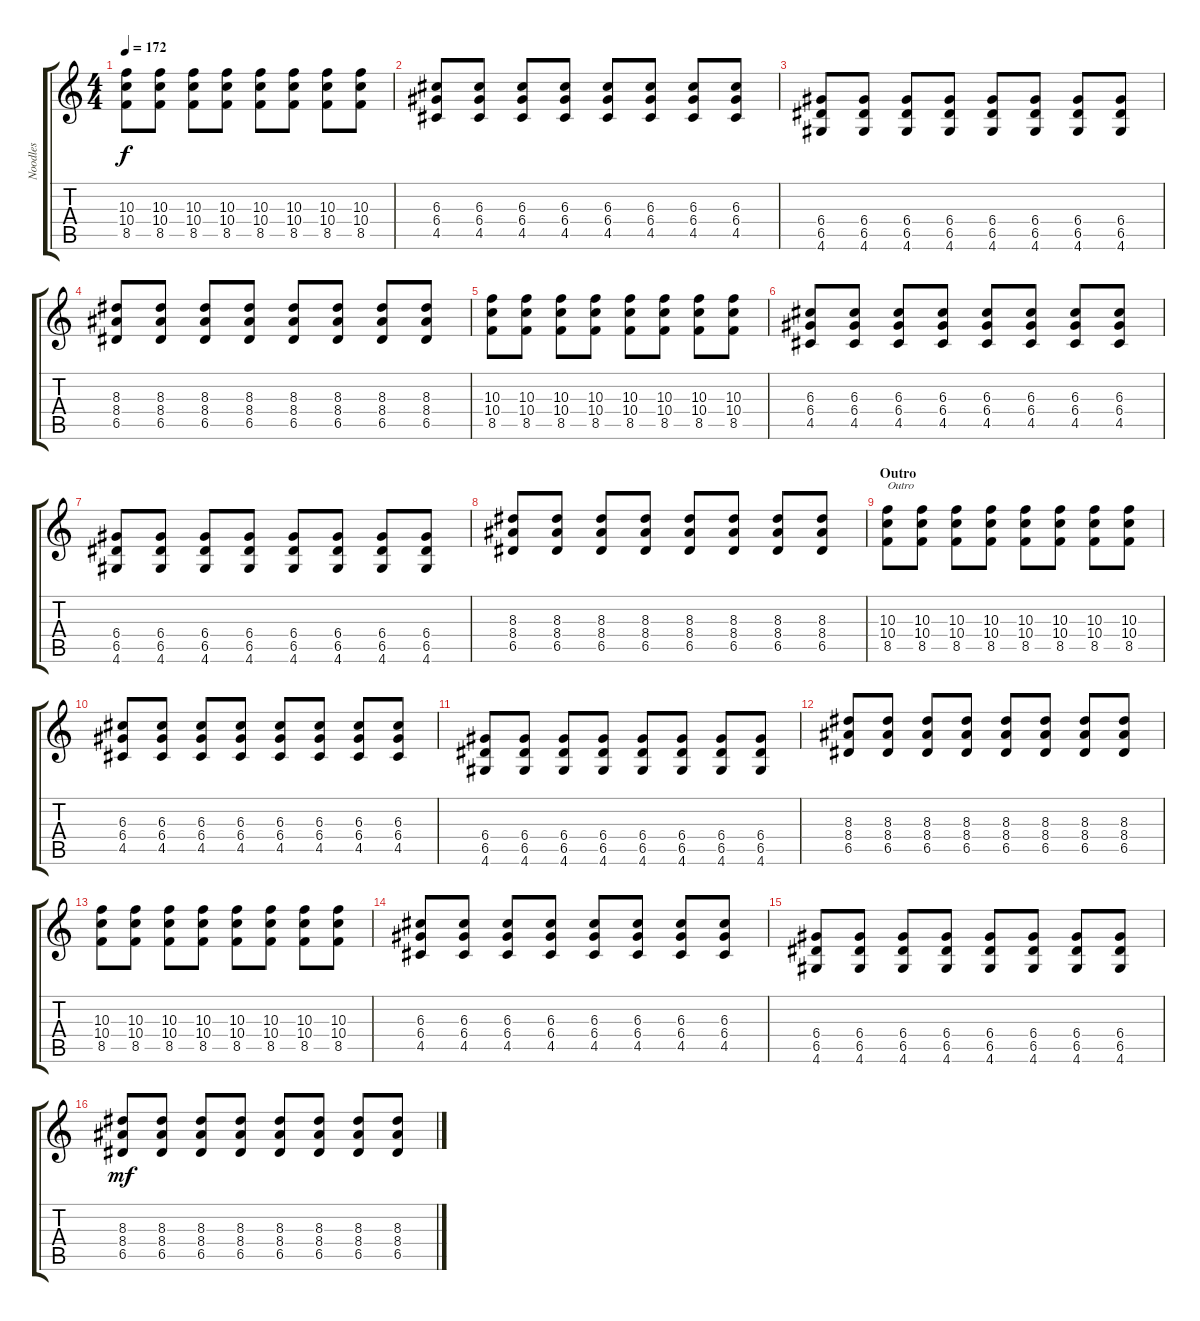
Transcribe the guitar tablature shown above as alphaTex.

\track ("Noodles" "Noodles") {instrument distortionguitar}
\staff {score tabs}
\tuning (E4 B3 G3 D3 A2 E2) {hide}
\ts (4 4)
\tempo 172
\clef g2
\ks c
(10.3 10.4 8.5).8{dy f} (10.3 10.4 8.5).8 (10.3 10.4 8.5).8 (10.3 10.4 8.5).8 (10.3 10.4 8.5).8 (10.3 10.4 8.5).8 (10.3 10.4 8.5).8 (10.3 10.4 8.5).8 |
(6.3 6.4 4.5).8 (6.3 6.4 4.5).8 (6.3 6.4 4.5).8 (6.3 6.4 4.5).8 (6.3 6.4 4.5).8 (6.3 6.4 4.5).8 (6.3 6.4 4.5).8 (6.3 6.4 4.5).8 |
(6.4 6.5 4.6).8 (6.4 6.5 4.6).8 (6.4 6.5 4.6).8 (6.4 6.5 4.6).8 (6.4 6.5 4.6).8 (6.4 6.5 4.6).8 (6.4 6.5 4.6).8 (6.4 6.5 4.6).8 |
(8.3 8.4 6.5).8 (8.3 8.4 6.5).8 (8.3 8.4 6.5).8 (8.3 8.4 6.5).8 (8.3 8.4 6.5).8 (8.3 8.4 6.5).8 (8.3 8.4 6.5).8 (8.3 8.4 6.5).8 |
(10.3 10.4 8.5).8 (10.3 10.4 8.5).8 (10.3 10.4 8.5).8 (10.3 10.4 8.5).8 (10.3 10.4 8.5).8 (10.3 10.4 8.5).8 (10.3 10.4 8.5).8 (10.3 10.4 8.5).8 |
(6.3 6.4 4.5).8 (6.3 6.4 4.5).8 (6.3 6.4 4.5).8 (6.3 6.4 4.5).8 (6.3 6.4 4.5).8 (6.3 6.4 4.5).8 (6.3 6.4 4.5).8 (6.3 6.4 4.5).8 |
(6.4 6.5 4.6).8 (6.4 6.5 4.6).8 (6.4 6.5 4.6).8 (6.4 6.5 4.6).8 (6.4 6.5 4.6).8 (6.4 6.5 4.6).8 (6.4 6.5 4.6).8 (6.4 6.5 4.6).8 |
(8.3 8.4 6.5).8 (8.3 8.4 6.5).8 (8.3 8.4 6.5).8 (8.3 8.4 6.5).8 (8.3 8.4 6.5).8 (8.3 8.4 6.5).8 (8.3 8.4 6.5).8 (8.3 8.4 6.5).8 |
\section ("" "Outro")
(10.3 10.4 8.5).8{txt "Outro"} (10.3 10.4 8.5).8 (10.3 10.4 8.5).8 (10.3 10.4 8.5).8 (10.3 10.4 8.5).8 (10.3 10.4 8.5).8 (10.3 10.4 8.5).8 (10.3 10.4 8.5).8 |
(6.3 6.4 4.5).8 (6.3 6.4 4.5).8 (6.3 6.4 4.5).8 (6.3 6.4 4.5).8 (6.3 6.4 4.5).8 (6.3 6.4 4.5).8 (6.3 6.4 4.5).8 (6.3 6.4 4.5).8 |
(6.4 6.5 4.6).8 (6.4 6.5 4.6).8 (6.4 6.5 4.6).8 (6.4 6.5 4.6).8 (6.4 6.5 4.6).8 (6.4 6.5 4.6).8 (6.4 6.5 4.6).8 (6.4 6.5 4.6).8 |
(8.3 8.4 6.5).8 (8.3 8.4 6.5).8 (8.3 8.4 6.5).8 (8.3 8.4 6.5).8 (8.3 8.4 6.5).8 (8.3 8.4 6.5).8 (8.3 8.4 6.5).8 (8.3 8.4 6.5).8 |
(10.3 10.4 8.5).8 (10.3 10.4 8.5).8 (10.3 10.4 8.5).8 (10.3 10.4 8.5).8 (10.3 10.4 8.5).8 (10.3 10.4 8.5).8 (10.3 10.4 8.5).8 (10.3 10.4 8.5).8 |
(6.3 6.4 4.5).8 (6.3 6.4 4.5).8 (6.3 6.4 4.5).8 (6.3 6.4 4.5).8 (6.3 6.4 4.5).8 (6.3 6.4 4.5).8 (6.3 6.4 4.5).8 (6.3 6.4 4.5).8 |
(6.4 6.5 4.6).8 (6.4 6.5 4.6).8 (6.4 6.5 4.6).8 (6.4 6.5 4.6).8 (6.4 6.5 4.6).8 (6.4 6.5 4.6).8 (6.4 6.5 4.6).8 (6.4 6.5 4.6).8 |
(8.3 8.4 6.5).8{dy mf} (8.3 8.4 6.5).8 (8.3 8.4 6.5).8 (8.3 8.4 6.5).8 (8.3 8.4 6.5).8 (8.3 8.4 6.5).8 (8.3 8.4 6.5).8 (8.3 8.4 6.5).8
